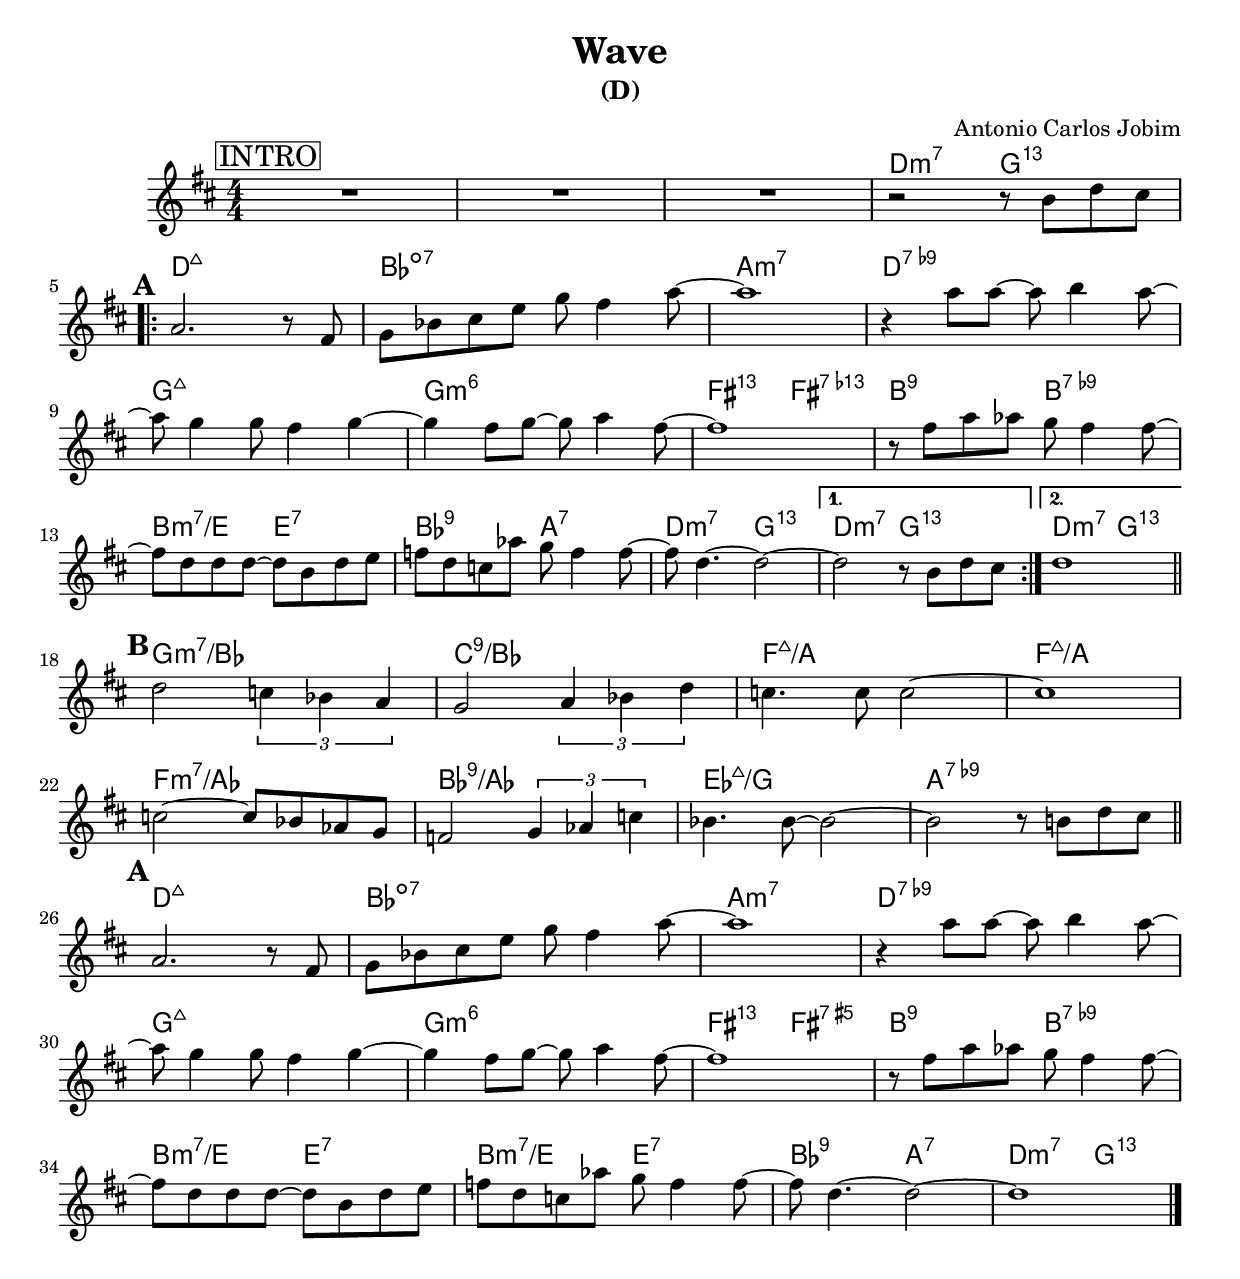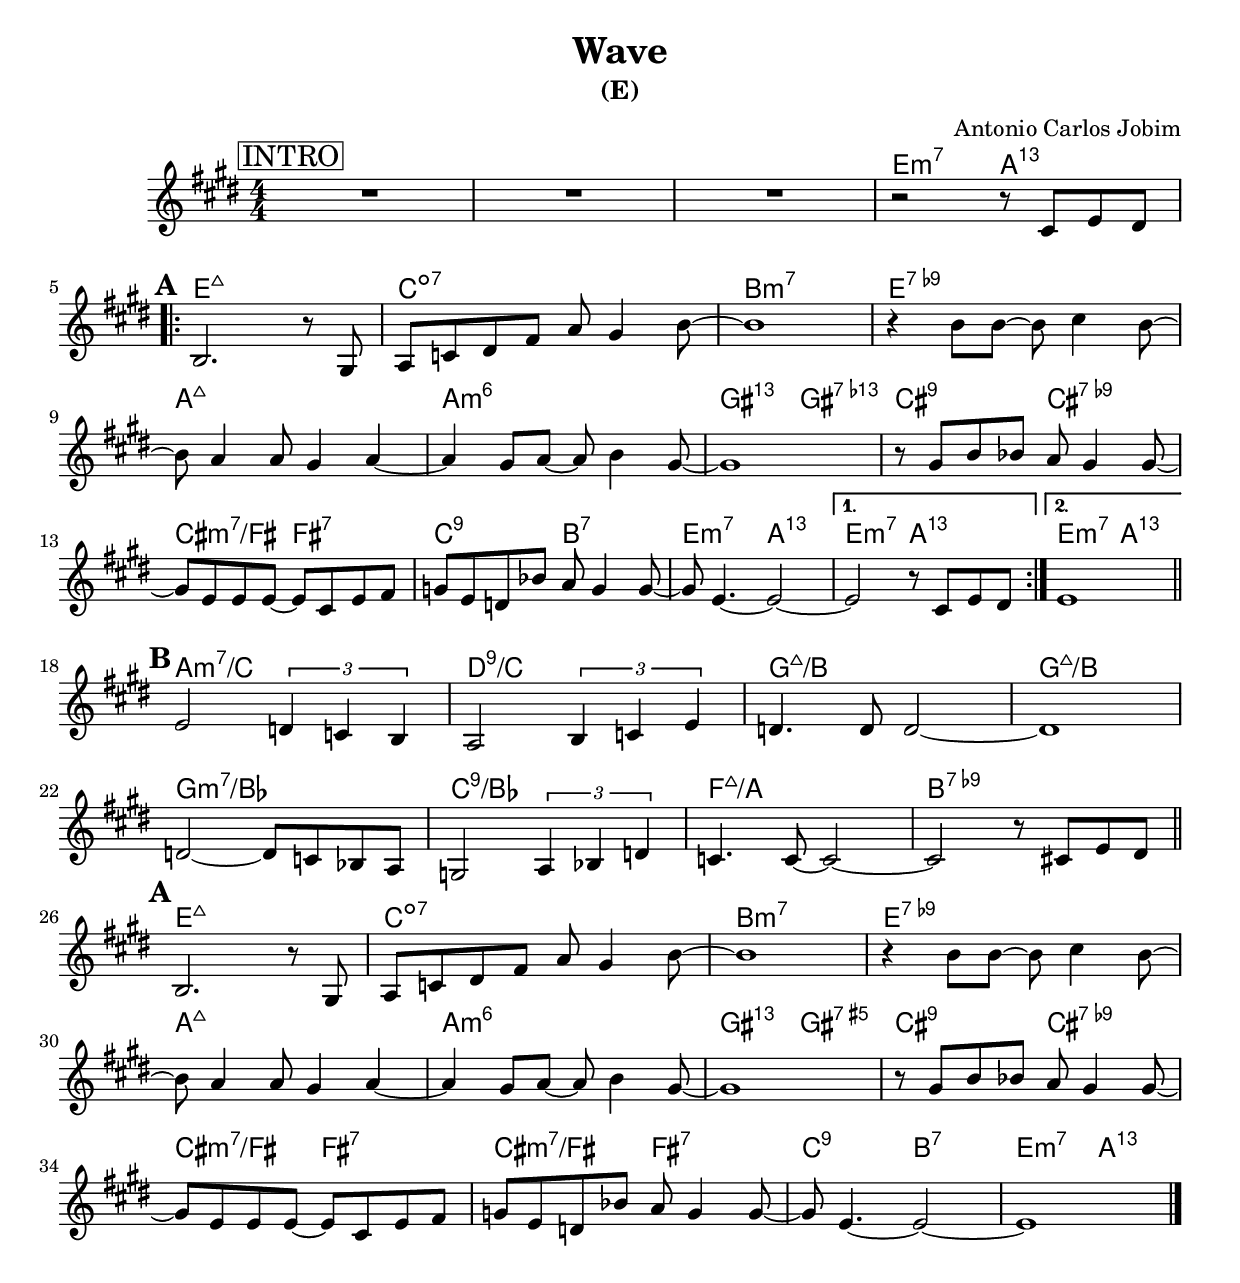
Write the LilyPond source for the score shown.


\version "2.18.2"

\header {
  title = "Wave"
  composer = "Antonio Carlos Jobim"
  %year = ""
  %poet = ""
}


%#(set-global-staff-size 20.0750126457)

melody =  \relative b' {
  \transposition bes, \clef "treble" \key d \major
  \numericTimeSignature\time 4/4 |

  \mark \markup { \box INTRO }
  R1 | R1 | R1 |
  r2 r8 b8 [ d8 cis8 ] |
  \break

  \mark #1
  \repeat volta 2 {
    a2. r8 fis8 |
    g8 [ bes8 cis8 e8 ] g8 fis4 a8 ~ |
    a1 |
    r4 a8 [ a8 ~ ] a8 b4 a8 ~ |
    \break

    a8 g4 g8 fis4 g4 ~ | 
    g4 fis8 [ g8 ~ ] g8 a4 fis8 ~ |
    fis1 |
    r8 fis8 [ a8 as8 ] g8 fis4 fis8 ~ |
    \break

    fis8 [ d8 d8 d8 ~ ] d8 [ b8 d8 e8 ] |
    f8 [ d8 c8 as'8 ] g8 f4 f8 ~ |
    f8 d4. ~ d2 ~ |
  }
  \alternative
  {
    {
      d2 r8 b8 [ d8 cis8 ]
    }
    {
      d1
    }
  }
  \bar "||"
  \break

  \mark #2

  d2 \times 2/3 { c4 bes4 a4 } |
  g2 \times 2/3 { a4 bes4 d4 } |
  c4. c8 c2 ~ | c1 |
  \break

  c2 ~ c8 [ bes8 as8 g8 ] |
  f2 \times 2/3 { g4 as4 c4 } |
  bes4. bes8 ~ bes2 ~ |
  bes2 r8 b8 [ d8 cis8 ] \bar "||"
  \break

  \mark #1

  a2. r8 fis8 |
  g8 [ bes8 cis8 e8 ] g8 fis4 a8 ~ |
  a1 |
  r4 a8 [ a8 ~ ] a8 b4 a8 ~ |
  \break

  a8 g4 g8 fis4 g4 ~ |
  g4 fis8 [ g8 ~ ] g8 a4 fis8 ~ |
  fis1 |
  r8 fis8 [ a8 as8 ] g8 fis4 fis8 ~ |
  \break

  fis8 [ d8 d8 d8 ~ ] d8 [ b8 d8 e8 ] |
  f8 [ d8 c8 as'8 ] g8 f4 f8 ~ |
  f8 d4. ~ d2 ~ |
  d1 \bar "|."
}

harmony =  \chordmode {
    s1 | s | s | d2:m7 g:13.11 |

    % [A]

    \repeat volta 2 {
        d1:maj7 | bes:dim7 | a:m7 | d:7.9- |

        g1:maj7 | g1:m6 | fis2:13.11 fis:7.13- | b2:9 b:7.9- |

        b2:m7/+e e2:7 | bes2:9 a:7 | d2:m7 g2:13.11 |
    }
    \alternative
    {
      {
            d2:m7 g2:13.11
      }
      {
            d2:m7 g2:13.11
      }
    }

    % [B]

    g1:m7/+bes | c:9/+bes | f:maj7/+a | f:maj7/+a |

    f1:m7/+as | bes:9/+as | es:maj7/+g | a1:7.9- |

    % [A]

    d1:maj7 | bes:dim7 | a:m7 | d:7.9- |

    g1:maj7 | g:m6 | fis2:13.11 fis:aug7 | b2:9 b:7.9- |

    b2:m7/+e e2:7 |

    b2:m7/+e e2:7 | bes2:9 a:7 | d2:m7 g2:13.11 |

    \bar "|."
}


% The score definition
leadSheet = {
  <<
      \context ChordNames = "harmony" \harmony
      \new Staff <<
          %\set Staff.instrumentName = "Tenor Saxophone"
          \context Staff << 
              \context Voice = "melody" { \melody }
              >>
      >>
      
  >>
}

\layout {
  \set Score.markFormatter = #format-mark-box-alphabet
}

\book {
  \bookOutputSuffix "D"
  \header { subtitle = "(D)" }
  \score {
    \leadSheet
  }
}

\book {
  \bookOutputSuffix "E"
  \header { subtitle = "(E)" }
  \score {
    \transpose c d,
    \leadSheet
  }
}
